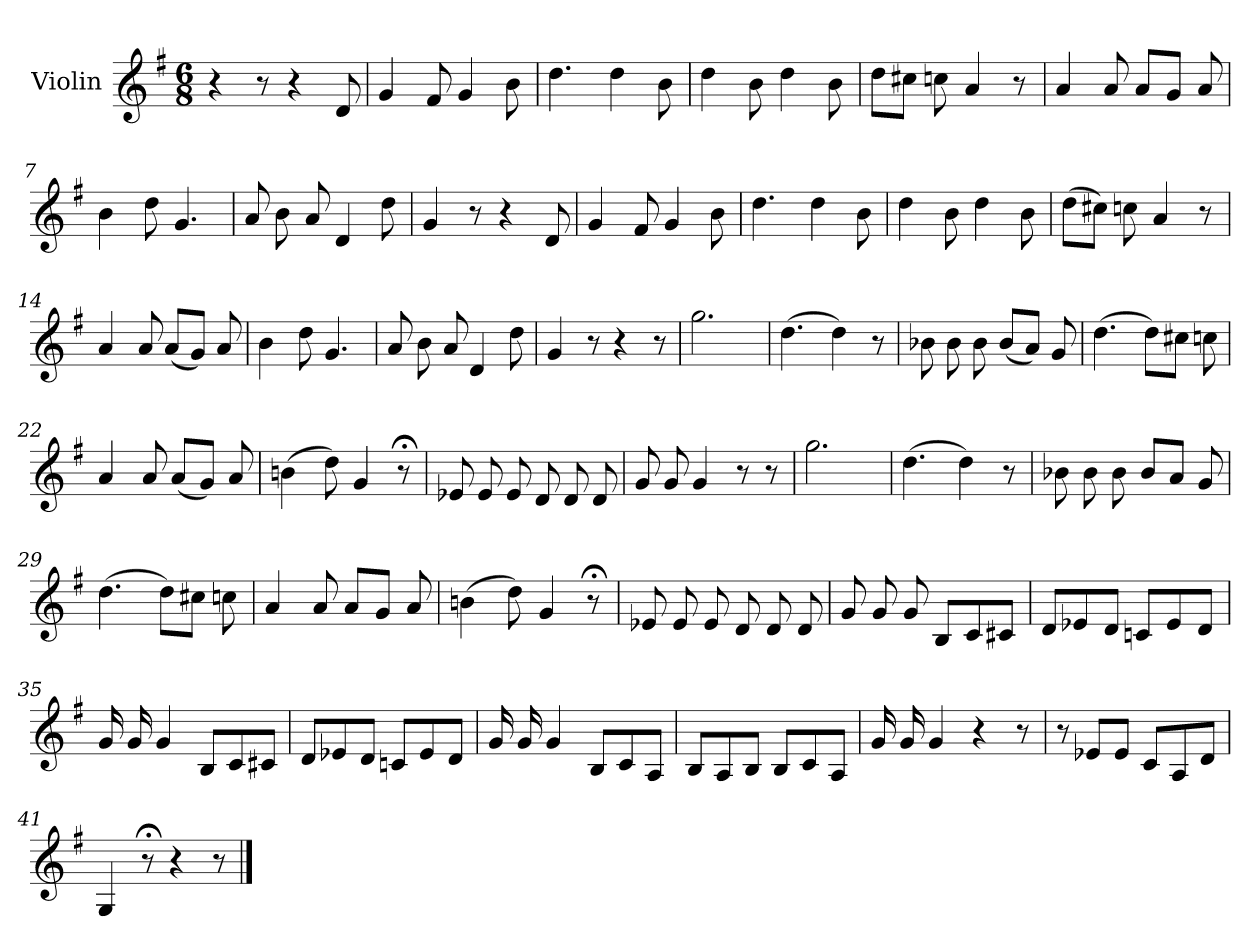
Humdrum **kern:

**kern	**dynam
*part1	*part1
*staff1	*staff1
*I"Violin	*
*I'Vln.	*
*clefG2	*
*k[f#]	*
*M6/8	*
=1	=1
!	!LO:DY:a
4r	Allegretto
8r	.
4r	.
8d/	.
=2	=2
4g/	.
8f#/	.
4g/	.
8b\	.
=3	=3
4.dd\	.
4dd\	.
8b\	.
=4	=4
4dd\	.
8b\	.
4dd\	.
8b\	.
=5	=5
8ddL	.
8cc#XJ	.
8ccn\	.
4a/	.
8r	.
=6	=6
4a/	.
8a/	.
(<8aL	.
8gJ	.
8a/	.
!!LO:LB:g=z
=7	=7
4b\	.
8dd\	.
4.g/	.
=8	=8
8a/	.
8b\	.
8a/	.
4d/	.
8dd\	.
=9	=9
4g/	.
8r	.
4r	.
8d/	.
=10	=10
4g/	.
8f#/	.
4g/	.
8b\	.
=11	=11
4.dd\	.
4dd\	.
8b\	.
=12	=12
4dd\	.
8b\	.
4dd\	.
8b\	.
=13	=13
(>8ddL	.
8cc#XJ)	.
8ccn\	.
4a/	.
8r	.
!!LO:LB:g=z
=14	=14
4a/	.
8a/	.
(<8aL	.
8gJ)	.
8a/	.
=15	=15
4b\	.
8dd\	.
4.g/	.
=16	=16
8a/	.
8b\	.
8a/	.
4d/	.
8dd\	.
=17	=17
4g/	.
8r	.
4r	.
8r	.
=18	=18
2.gg\	.
=19	=19
(>4.dd\	.
4dd\)	.
8r	.
=20	=20
8b-X\	.
8b-\	.
8b-\	.
(<(<8b-L	.
8aJ)	.
8g/	.
!!LO:LB:g=z
=21	=21
(>4.dd\	.
8ddL)	.
8cc#XJ	.
8ccn\	.
=22	=22
4a/	.
8a/	.
(<(<8aL	.
8gJ)	.
8a/	.
=23	=23
(>4bn\	.
8dd\)	.
4g/	.
8r;<	.
=24	=24
8e-X/	.
8e-/	.
8e-/	.
8d/	.
8d/	.
8d/	.
=25	=25
8g/	.
8g/	.
4g/	.
8r	.
8r	.
=26	=26
2.gg\	.
=27	=27
(>4.dd\	.
4dd\)	.
8r	.
!!LO:LB:g=z
=28	=28
8b-X\	.
8b-\	.
8b-\	.
8b-L	.
8aJ	.
8g/	.
=29	=29
(>4.dd\	.
8ddL)	.
8cc#XJ	.
8ccn\	.
=30	=30
4a/	.
8a/	.
8aL	.
8gJ	.
8a/	.
=31	=31
(>4bn\	.
8dd\)	.
4g/	.
8r;<	.
=32	=32
8e-X/	.
8e-/	.
8e-/	.
8d/	.
8d/	.
8d/	.
=33	=33
8g/	.
8g/	.
8g/	.
8BL	.
8c	.
8c#XJ	.
!!LO:LB:g=z
=34	=34
8dL	.
8e-X	.
8dJ	.
8cnL	.
8e-	.
8dJ	.
=35	=35
16g/	.
16g/	.
4g/	.
8BL	.
8c	.
8c#XJ	.
=36	=36
8dL	.
8e-X	.
8dJ	.
8cnL	.
8e-	.
8dJ	.
=37	=37
16g/	.
16g/	.
4g/	.
8BL	.
8c	.
8AJ	.
=38	=38
8BL	.
8A	.
8BJ	.
8BL	.
8c	.
8AJ	.
!!LO:LB:g=z
=39	=39
16g/	.
16g/	.
4g/	.
4r	.
8r	.
=40	=40
8r	.
8e-XL	.
8e-J	.
8cL	.
8A	.
8dJ	.
=41	=41
4G/	.
8r;<	.
4r	.
8r	.
==	==
*-	*-
